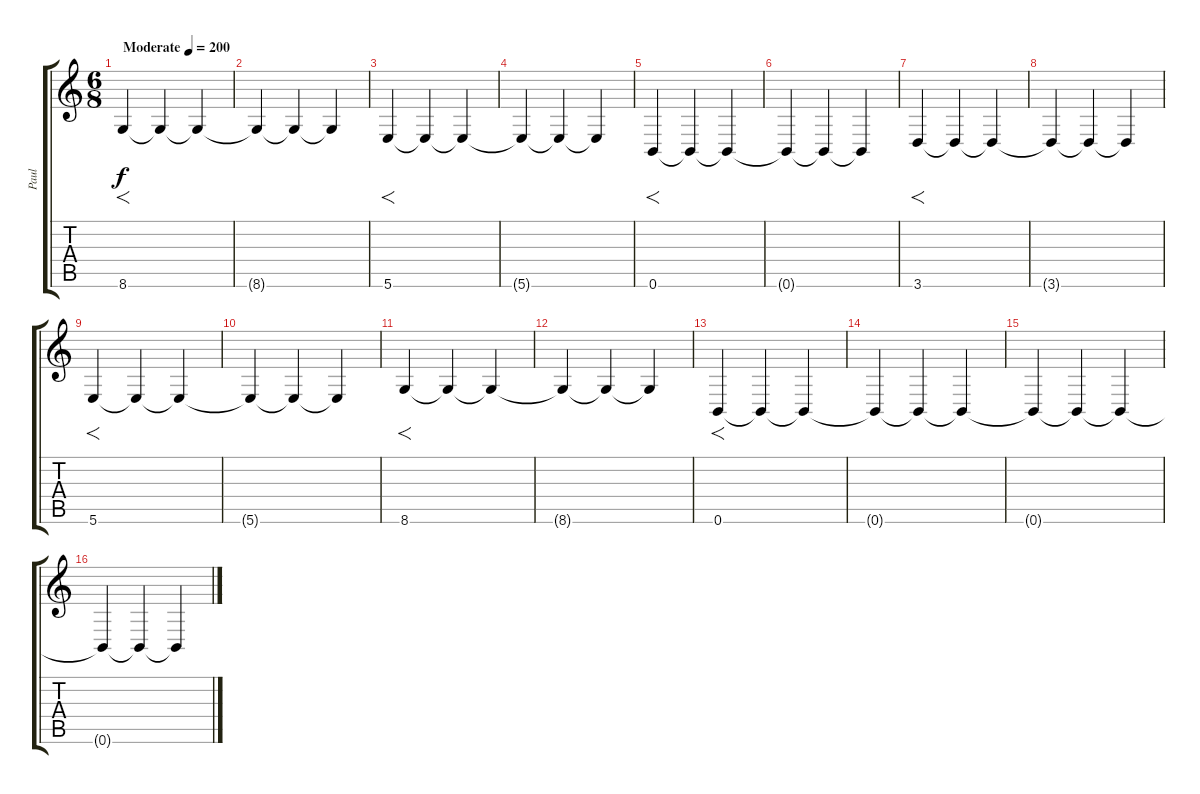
\track ("Paul" "Paul") {instrument electricbassfinger}
\staff {score tabs}
\tuning (Db4 Ab3 E3 B2 Gb2 B1) {hide}
\ts (6 8)
\tempo (200 "Moderate")
\clef g2
\ks c
8.6.4{f dy f instrument electricbassfinger} 8.6{t}.4 8.6{t}.4 |
8.6{t}.4 8.6{t}.4 8.6{t}.4 |
5.6.4{f} 5.6{t}.4 5.6{t}.4 |
5.6{t}.4 5.6{t}.4 5.6{t}.4 |
0.6.4{f} 0.6{t}.4 0.6{t}.4 |
0.6{t}.4 0.6{t}.4 0.6{t}.4 |
3.6.4{f} 3.6{t}.4 3.6{t}.4 |
3.6{t}.4 3.6{t}.4 3.6{t}.4 |
5.6.4{f} 5.6{t}.4 5.6{t}.4 |
5.6{t}.4 5.6{t}.4 5.6{t}.4 |
8.6.4{f} 8.6{t}.4 8.6{t}.4 |
8.6{t}.4 8.6{t}.4 8.6{t}.4 |
0.6.4{f} 0.6{t}.4 0.6{t}.4 |
0.6{t}.4 0.6{t}.4 0.6{t}.4 |
0.6{t}.4 0.6{t}.4 0.6{t}.4 |
0.6{t}.4 0.6{t}.4 0.6{t}.4
